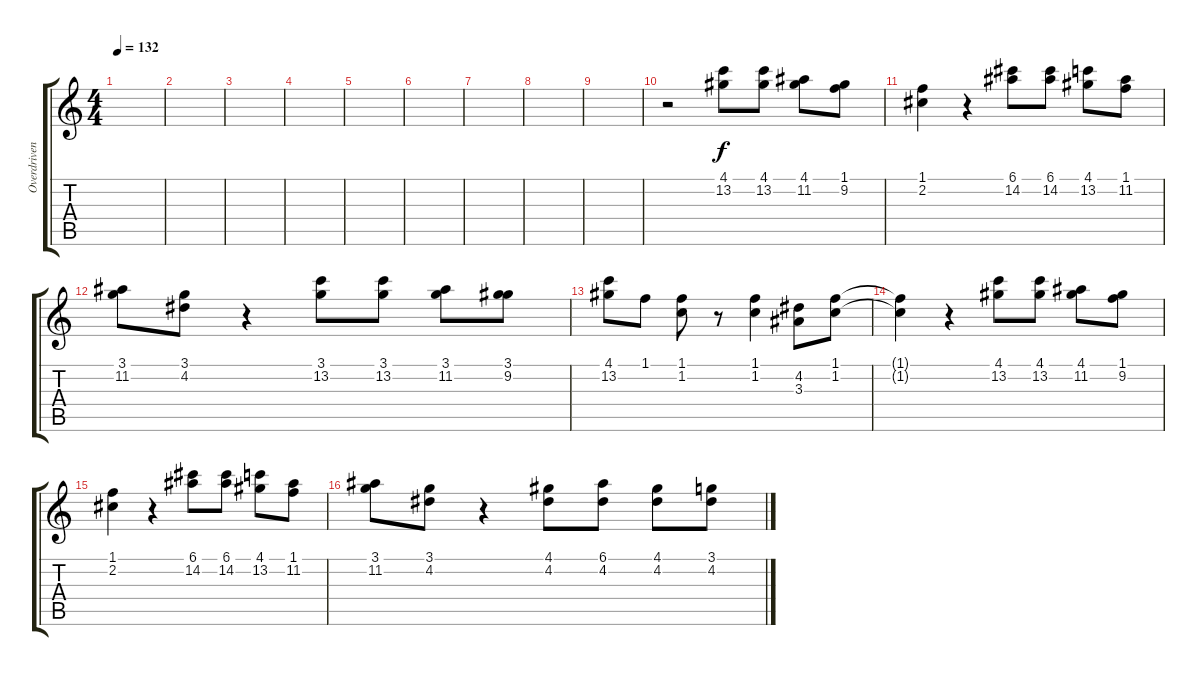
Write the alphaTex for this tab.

\track ("Overdriven Guitar" "Overdriven") {instrument overdrivenguitar}
\staff {score tabs}
\tuning (E4 B3 G3 D3 A2 E2) {hide}
\ts (4 4)
\tempo 132
\clef g2
\ks c
|
|
|
|
|
|
|
|
|
r.2 (4.1 13.2).8 (4.1 13.2).8 (4.1 11.2).8 (1.1 9.2).8 |
(1.1 2.2).4 r.4 (6.1 14.2).8 (6.1 14.2).8 (4.1 13.2).8 (1.1 11.2).8 |
(3.1 11.2).8 (3.1 4.2).8 r.4 (3.1 13.2).8 (3.1 13.2).8 (3.1 11.2).8 (3.1 9.2).8 |
(4.1 13.2).8 1.1.8 (1.1 1.2).8 r.8 (1.1 1.2).4 (4.2 3.3).8 (1.1 1.2).8 |
(1.1{t} 1.2{t}).4 r.4 (4.1 13.2).8 (4.1 13.2).8 (4.1 11.2).8 (1.1 9.2).8 |
(1.1 2.2).4 r.4 (6.1 14.2).8 (6.1 14.2).8 (4.1 13.2).8 (1.1 11.2).8 |
(3.1 11.2).8 (3.1 4.2).8 r.4 (4.1 4.2).8 (6.1 4.2).8 (4.1 4.2).8 (3.1 4.2).8
